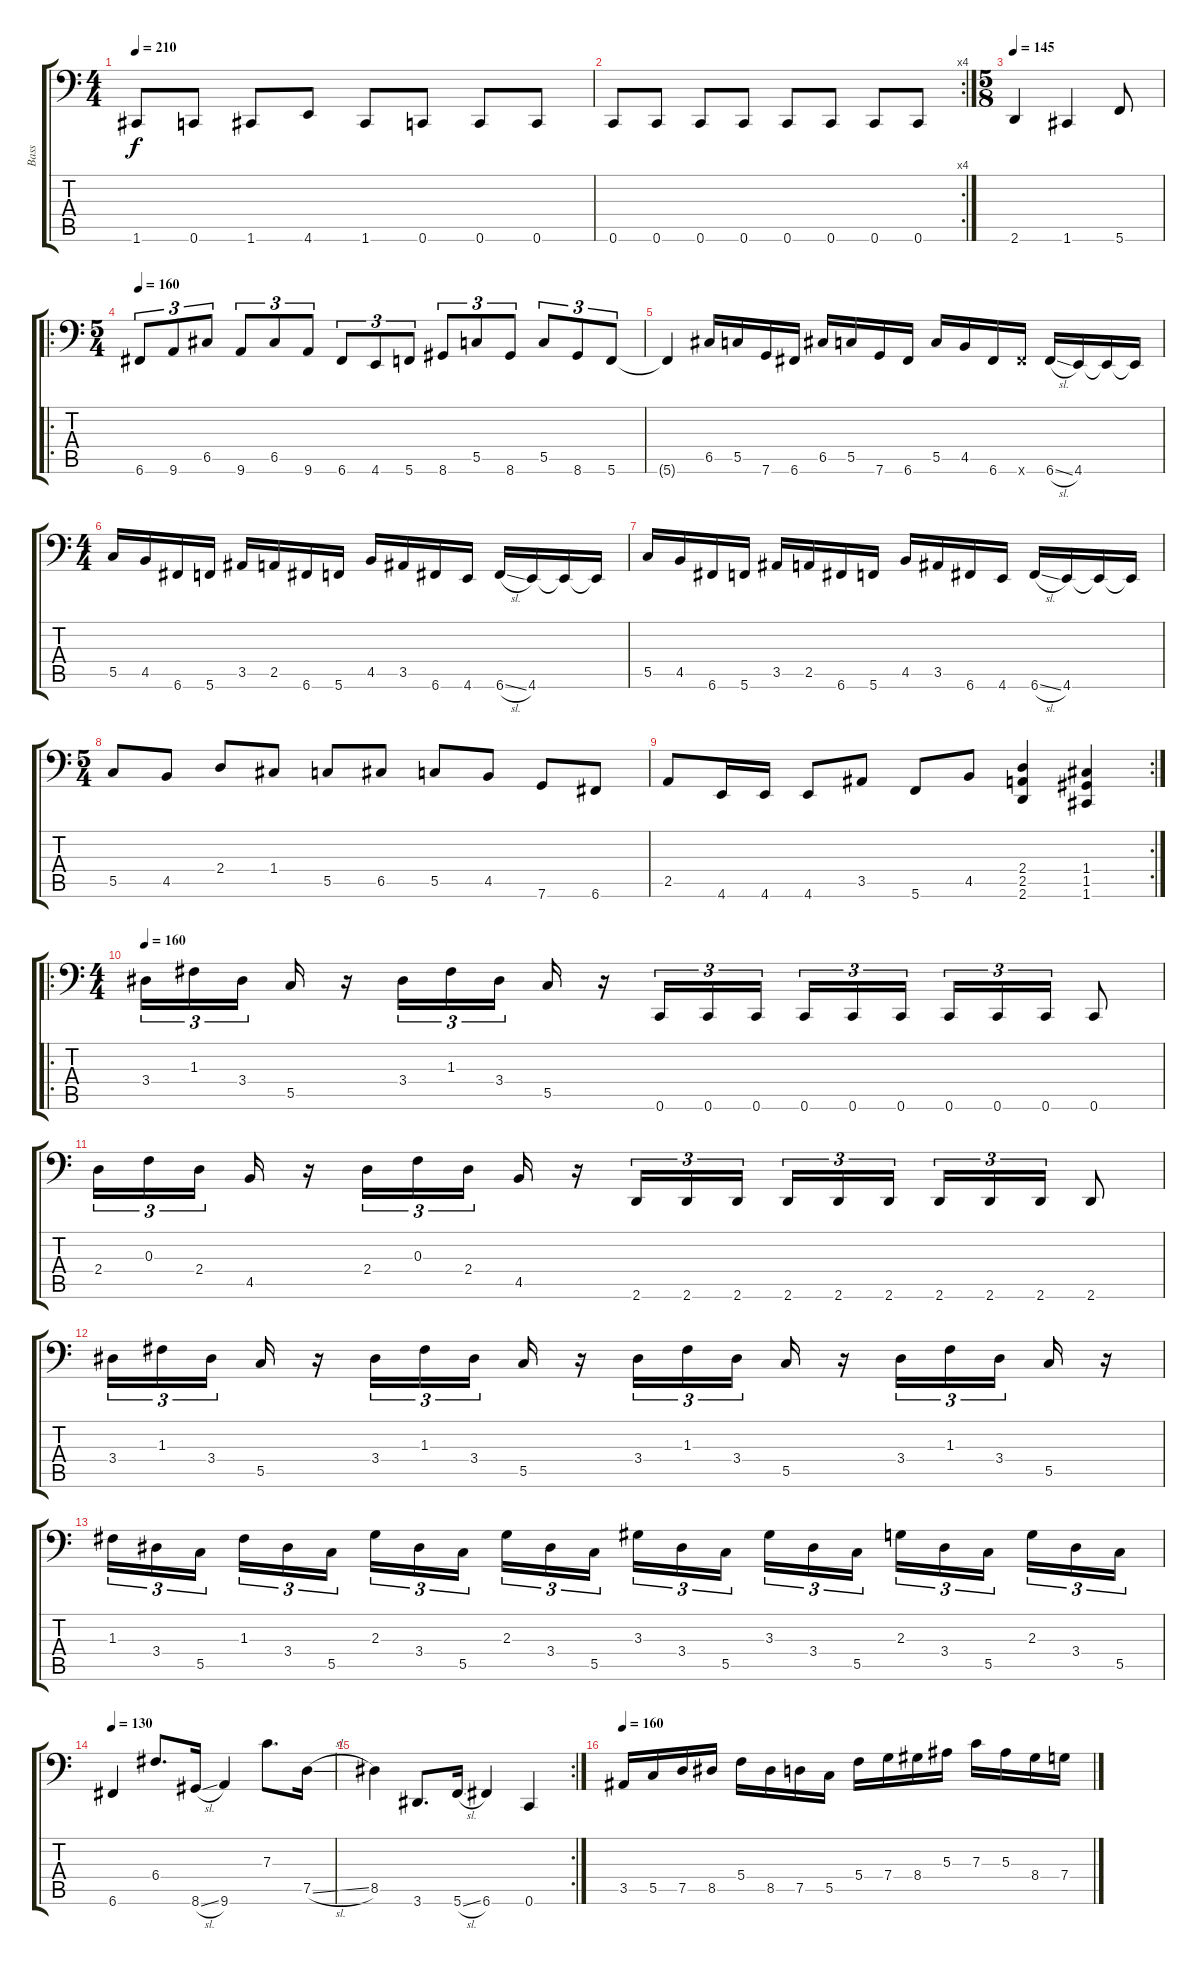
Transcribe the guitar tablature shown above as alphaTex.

\track ("Bass" "Bass") {instrument electricbassfinger}
\staff {score tabs}
\tuning (D3 A2 F2 C2 G1 C1) {hide}
\ts (4 4)
\tempo 210
\clef f4
\ks c
1.6.8{dy f} 0.6.8 1.6.8 4.6.8 1.6.8 0.6.8 0.6.8 0.6.8 |
\rc 4
0.6.8 0.6.8 0.6.8 0.6.8 0.6.8 0.6.8 0.6.8 0.6.8 |
\ts (5 8)
\tempo 145
2.6.4 1.6.4 5.6.8 |
\ro
\ts (5 4)
\tempo 160
6.6.8{tu (3 2)} 9.6.8{tu (3 2)} 6.5.8{tu (3 2)} 9.6.8{tu (3 2)} 6.5.8{tu (3 2)} 9.6.8{tu (3 2)} 6.6.8{tu (3 2)} 4.6.8{tu (3 2)} 5.6.8{tu (3 2)} 8.6.8{tu (3 2)} 5.5.8{tu (3 2)} 8.6.8{tu (3 2)} 5.5.8{tu (3 2)} 8.6.8{tu (3 2)} 5.6.8{tu (3 2)} |
5.6{t}.4 6.5.16 5.5.16 7.6.16 6.6.16 6.5.16 5.5.16 7.6.16 6.6.16 5.5.16 4.5.16 6.6.16 6.6{x}.16 6.6{sl}.16 4.6.16 4.6{t}.16 4.6{t}.16 |
\ts (4 4)
5.5.16 4.5.16 6.6.16 5.6.16 3.5.16 2.5.16 6.6.16 5.6.16 4.5.16 3.5.16 6.6.16 4.6.16 6.6{sl}.16 4.6.16 4.6{t}.16 4.6{t}.16 |
5.5.16 4.5.16 6.6.16 5.6.16 3.5.16 2.5.16 6.6.16 5.6.16 4.5.16 3.5.16 6.6.16 4.6.16 6.6{sl}.16 4.6.16 4.6{t}.16 4.6{t}.16 |
\ts (5 4)
5.5.8 4.5.8 2.4.8 1.4.8 5.5.8 6.5.8 5.5.8 4.5.8 7.6.8 6.6.8 |
\rc 2
2.5.8 4.6.16 4.6.16 4.6.8 3.5.8 5.6.8 4.5.8 (2.4 2.5 2.6).4 (1.4 1.5 1.6).4 |
\ro
\ts (4 4)
\tempo 160
3.4.16{tu (3 2)} 1.3.16{tu (3 2)} 3.4.16{tu (3 2) beam splitsecondary} 5.5.16 r.16 3.4.16{tu (3 2)} 1.3.16{tu (3 2)} 3.4.16{tu (3 2) beam splitsecondary} 5.5.16 r.16 0.6.16{tu (3 2)} 0.6.16{tu (3 2)} 0.6.16{tu (3 2) beam splitsecondary} 0.6.16{tu (3 2)} 0.6.16{tu (3 2)} 0.6.16{tu (3 2)} 0.6.16{tu (3 2)} 0.6.16{tu (3 2)} 0.6.16{tu (3 2)} 0.6.8 |
2.4.16{tu (3 2)} 0.3.16{tu (3 2)} 2.4.16{tu (3 2) beam splitsecondary} 4.5.16 r.16 2.4.16{tu (3 2)} 0.3.16{tu (3 2)} 2.4.16{tu (3 2) beam splitsecondary} 4.5.16 r.16 2.6.16{tu (3 2)} 2.6.16{tu (3 2)} 2.6.16{tu (3 2) beam splitsecondary} 2.6.16{tu (3 2)} 2.6.16{tu (3 2)} 2.6.16{tu (3 2)} 2.6.16{tu (3 2)} 2.6.16{tu (3 2)} 2.6.16{tu (3 2)} 2.6.8 |
3.4.16{tu (3 2)} 1.3.16{tu (3 2)} 3.4.16{tu (3 2) beam splitsecondary} 5.5.16 r.16 3.4.16{tu (3 2)} 1.3.16{tu (3 2)} 3.4.16{tu (3 2) beam splitsecondary} 5.5.16 r.16 3.4.16{tu (3 2)} 1.3.16{tu (3 2)} 3.4.16{tu (3 2) beam splitsecondary} 5.5.16 r.16 3.4.16{tu (3 2)} 1.3.16{tu (3 2)} 3.4.16{tu (3 2) beam splitsecondary} 5.5.16 r.16 |
1.3.16{tu (3 2)} 3.4.16{tu (3 2)} 5.5.16{tu (3 2) beam splitsecondary} 1.3.16{tu (3 2)} 3.4.16{tu (3 2)} 5.5.16{tu (3 2)} 2.3.16{tu (3 2)} 3.4.16{tu (3 2)} 5.5.16{tu (3 2) beam splitsecondary} 2.3.16{tu (3 2)} 3.4.16{tu (3 2)} 5.5.16{tu (3 2)} 3.3.16{tu (3 2)} 3.4.16{tu (3 2)} 5.5.16{tu (3 2) beam splitsecondary} 3.3.16{tu (3 2)} 3.4.16{tu (3 2)} 5.5.16{tu (3 2)} 2.3.16{tu (3 2)} 3.4.16{tu (3 2)} 5.5.16{tu (3 2) beam splitsecondary} 2.3.16{tu (3 2)} 3.4.16{tu (3 2)} 5.5.16{tu (3 2)} |
\tempo 130
6.6.4 6.4.8{d} 8.6{sl}.16 9.6.4 7.3.8{d} 7.5{sl}.16 |
\rc 2
8.5.4 3.6.8{d} 5.6{sl}.16 6.6.4 0.6.4 |
\tempo 160
3.5.16 5.5.16 7.5.16 8.5.16 5.4.16 8.5.16 7.5.16 5.5.16 5.4.16 7.4.16 8.4.16 5.3.16 7.3.16 5.3.16 8.4.16 7.4.16
